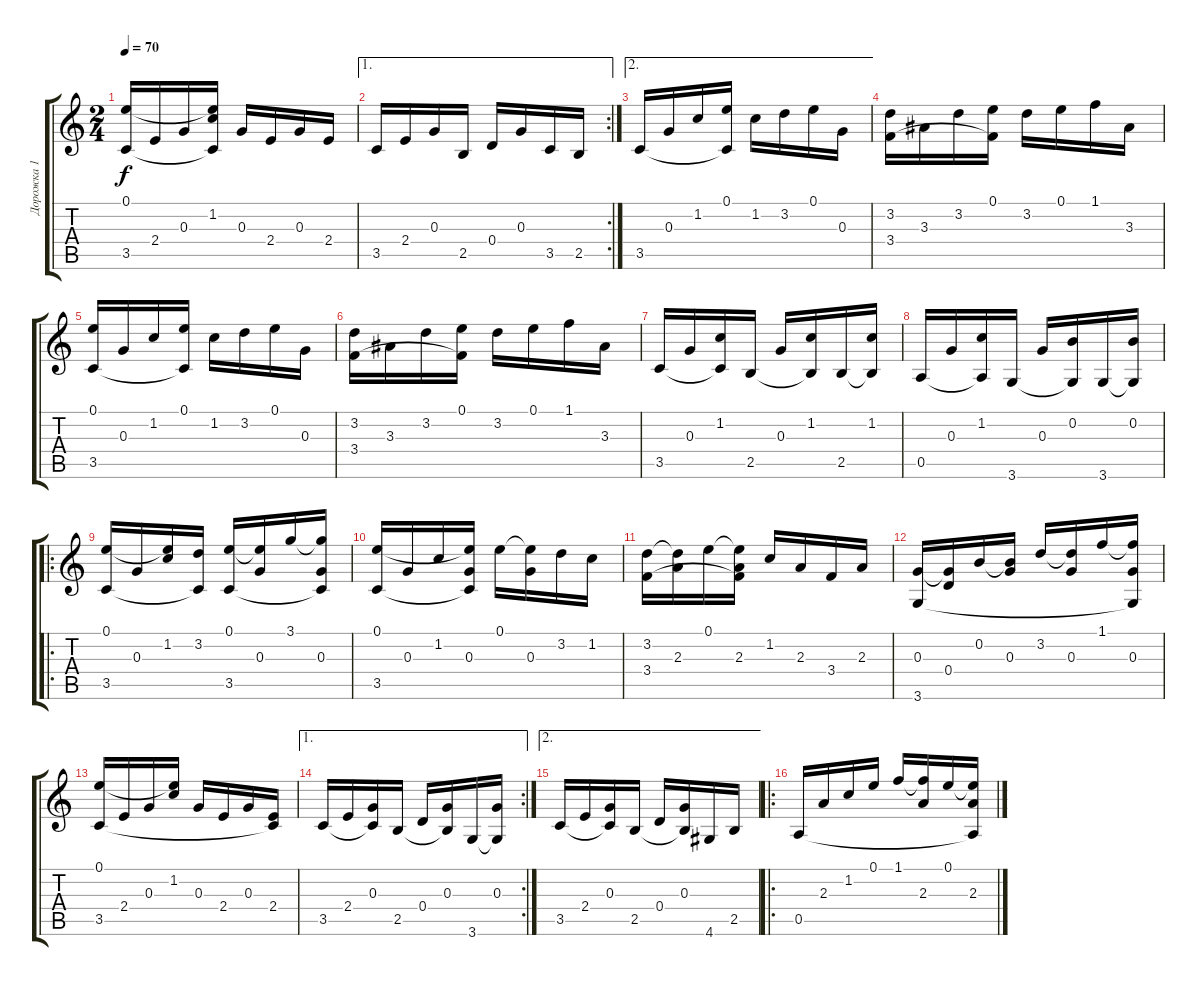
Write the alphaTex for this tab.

\track ("Дорожка 1" "Дорожка 1") {instrument acousticguitarnylon}
\staff {score tabs}
\tuning (E4 B3 G3 D3 A2 E2) {hide}
\ts (2 4)
\tempo 70
\clef g2
\ks aminor
(0.1 3.5).16{dy f} 2.4.16 0.3.16 (0.1{t} 1.2 3.5{t}).16 0.3.16 2.4.16 0.3.16 2.4.16 |
\ae 1
\rc 2
3.5.16 2.4.16 0.3.16 2.5.16 0.4.16 0.3.16 3.5.16 2.5.16 |
\ae 2
3.5.16 0.3.16 1.2.16 (0.1 3.5{t}).16 1.2.16 3.2.16 0.1.16 0.3.16 |
(3.2 3.4).16 3.3.16 3.2.16 (0.1 3.4{t}).16 3.2.16 0.1.16 1.1.16 3.3.16 |
(0.1 3.5).16 0.3.16 1.2.16 (0.1 3.5{t}).16 1.2.16 3.2.16 0.1.16 0.3.16 |
(3.2 3.4).16 3.3.16 3.2.16 (0.1 3.4{t}).16 3.2.16 0.1.16 1.1.16 3.3.16 |
3.5.16 0.3.16 (1.2 3.5{t}).16 2.5.16 0.3.16 (1.2 2.5{t}).16 2.5.16 (1.2 2.5{t}).16 |
0.5.16 0.3.16 (1.2 0.5{t}).16 3.6.16 0.3.16 (0.2 3.6{t}).16 3.6.16 (0.2 3.6{t}).16 |
\ro
(0.1 3.5).16 0.3.16 (0.1{t} 1.2).16 (3.2 3.5{t}).16 (0.1 3.5).16 (0.1{t} 0.3).16 3.1.16 (3.1{t} 0.3 3.5{t}).16 |
(0.1 3.5).16 0.3.16 1.2.16 (0.1{t} 0.3 3.5{t}).16 0.1.16 (0.1{t} 0.3).16 3.2.16 1.2.16 |
(3.2 3.4).16 (3.2{t} 2.3).16 0.1.16 (0.1{t} 2.3 3.4{t}).16 1.2.16 2.3.16 3.4.16 2.3.16 |
(0.3 3.6).16 (0.3{t} 0.4).16 0.2.16 (0.2{t} 0.3).16 3.2.16 (3.2{t} 0.3).16 1.1.16 (1.1{t} 0.3 3.6{t}).16 |
(0.1 3.5).16 2.4.16 0.3.16 (0.1{t} 1.2).16 0.3.16 2.4.16 0.3.16 (2.4 3.5{t}).16 |
\ae 1
\rc 2
3.5.16 2.4.16 (0.3 3.5{t}).16 2.5.16 0.4.16 (0.3 2.5{t}).16 3.6.16 (0.3 3.6{t}).16 |
\ae 2
3.5.16 2.4.16 (0.3 3.5{t}).16 2.5.16 0.4.16 (0.3 2.5{t}).16 4.6.16 2.5.16 |
\ro
0.5.16 2.3.16 1.2.16 0.1.16 1.1.16 (1.1{t} 2.3).16 0.1.16 (0.1{t} 2.3 0.5{t}).16
